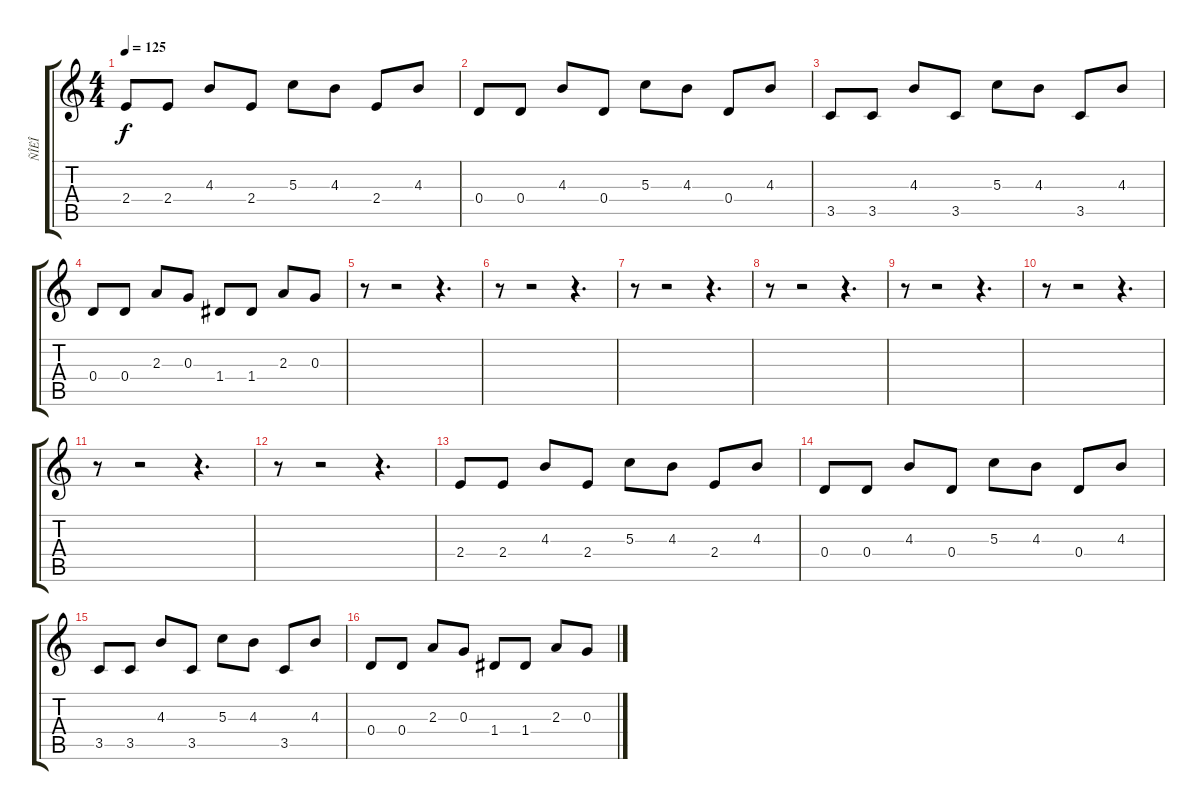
\track ("ÑÎËÎ" "ÑÎËÎ") {instrument distortionguitar}
\staff {score tabs}
\tuning (E4 B3 G3 D3 A2 E2) {hide}
\ts (4 4)
\tempo 125
\clef g2
\ks c
2.4.8{dy f} 2.4.8 4.3.8 2.4.8 5.3.8 4.3.8 2.4.8 4.3.8 |
0.4.8 0.4.8 4.3.8 0.4.8 5.3.8 4.3.8 0.4.8 4.3.8 |
3.5.8 3.5.8 4.3.8 3.5.8 5.3.8 4.3.8 3.5.8 4.3.8 |
0.4.8 0.4.8 2.3.8 0.3.8 1.4.8 1.4.8 2.3.8 0.3.8 |
r.8 r.2 r.4{d} |
r.8 r.2 r.4{d} |
r.8 r.2 r.4{d} |
r.8 r.2 r.4{d} |
r.8 r.2 r.4{d} |
r.8 r.2 r.4{d} |
r.8 r.2 r.4{d} |
r.8 r.2 r.4{d} |
2.4.8 2.4.8 4.3.8 2.4.8 5.3.8 4.3.8 2.4.8 4.3.8 |
0.4.8 0.4.8 4.3.8 0.4.8 5.3.8 4.3.8 0.4.8 4.3.8 |
3.5.8 3.5.8 4.3.8 3.5.8 5.3.8 4.3.8 3.5.8 4.3.8 |
0.4.8 0.4.8 2.3.8 0.3.8 1.4.8 1.4.8 2.3.8 0.3.8
